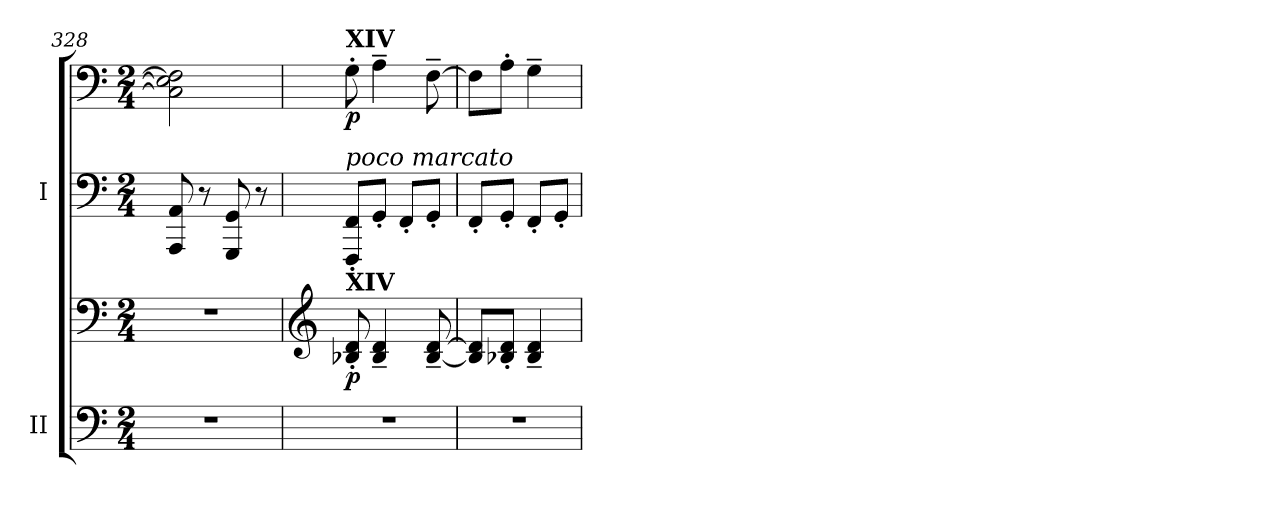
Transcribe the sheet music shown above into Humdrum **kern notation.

**kern	**kern	**dynam	**kern	**kern	**dynam
*part2	*part2	*part2	*part1	*part1	*part1
*staff4	*staff3	*staff3/4	*staff2	*staff1	*staff1/2
*I"II	*	*	*I"I	*	*
*I'II	*	*	*I'I	*	*
*clefF4	*clefF4	*	*clefF4	*clefF4	*
*k[]	*k[]	*	*k[]	*k[]	*
*a:	*a:	*	*a:	*a:	*
*M2/4	*M2/4	*	*M2/4	*M2/4	*
=328	=328	=328	=328	=328	=328
2r	2r	.	8AAA/ 8AA/	2C\] 2E-\] 2F\]	.
.	.	.	8r	.	.
.	.	.	8GGG/ 8GG/	.	.
.	.	.	8r	.	.
=329	=329	=329	=329	=329	=329
*	*clefG2	*	*	*	*
!	!	!	!	!LO:TX:a:B:t=XIV	!
!	!	!	!LO:TX:a:i:t=poco marcato	!	!
!	!LO:TX:a:B:t=XIV	!	!	!	!
!	!	!LO:DY:b	!	!	!LO:DY:b
2r	8B-X/' 8d/'	p	8FFF/' 8FF/'L	8G'\	p
.	4B-/~ 4d/~	.	8GG'/J	4A~\	.
.	.	.	8FF'/L	.	.
.	[8B-/~ [8d/~	.	8GG'/J	[8F~\	.
!!LO:LB:g=z
=330	=330	=330	=330	=330	=330
2r	8B-/] 8d/]L	.	8FF'/L	8F\L]	.
.	8B-X/' 8d/'J	.	8GG'/J	8A'\J	.
.	4B-/~ 4d/~	.	8FF'/L	4G~\	.
.	.	.	8GG'/J	.	.
=	=	=	=	=	=
*-	*-	*-	*-	*-	*-
